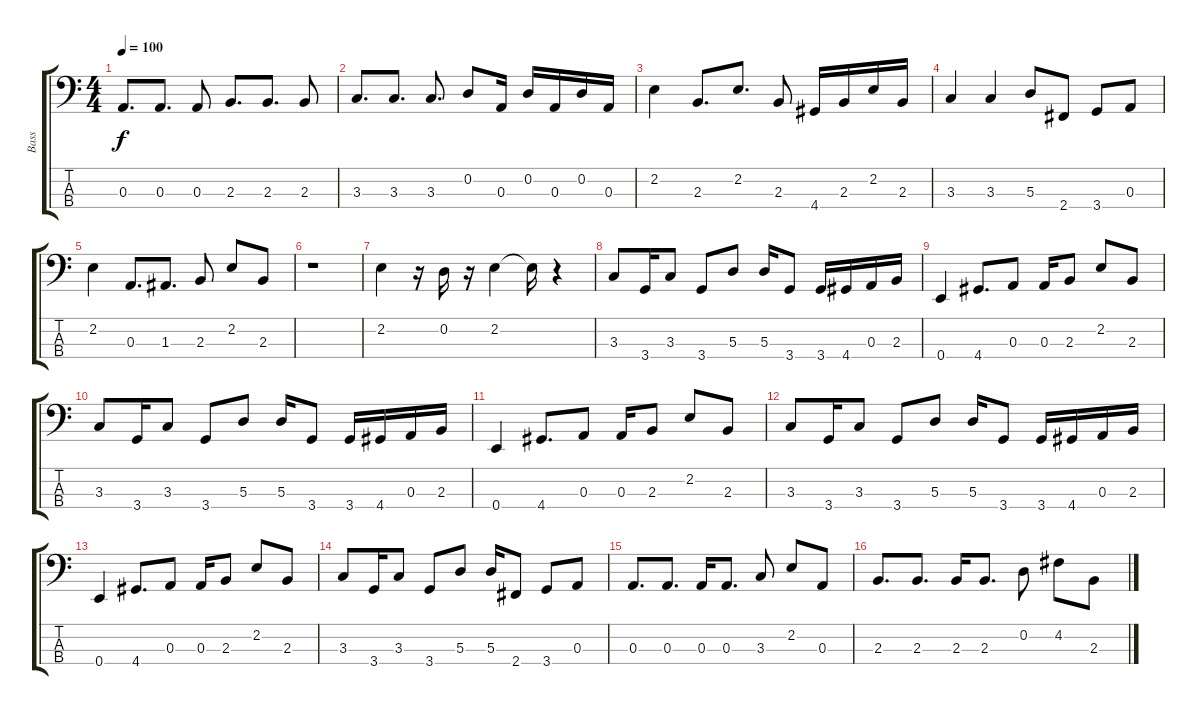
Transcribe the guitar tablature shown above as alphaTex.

\track ("Bass" "Bass") {instrument electricbassfinger}
\staff {score tabs}
\tuning (G2 D2 A1 E1) {hide}
\ts (4 4)
\tempo 100
\clef f4
\ks c
0.3.8{d dy f} 0.3.8{d} 0.3.8 2.3.8{d} 2.3.8{d} 2.3.8 |
3.3.8{d} 3.3.8{d} 3.3.8{d} 0.2.8 0.3.16 0.2.16 0.3.16 0.2.16 0.3.16 |
2.2.4 2.3.8{d} 2.2.8{d} 2.3.8 4.4.16 2.3.16 2.2.16 2.3.16 |
3.3.4 3.3.4 5.3.8 2.4.8 3.4.8 0.3.8 |
2.2.4 0.3.8{d} 1.3.8{d} 2.3.8 2.2.8 2.3.8 |
r.1 |
2.2.4 r.16 0.2.16 r.16 2.2.4 2.2{t}.16 r.4 |
3.3.8 3.4.16 3.3.8 3.4.8 5.3.8 5.3.16 3.4.8 3.4.16 4.4.16 0.3.16 2.3.16 |
0.4.4 4.4.8{d} 0.3.8 0.3.16 2.3.8 2.2.8 2.3.8 |
3.3.8 3.4.16 3.3.8 3.4.8 5.3.8 5.3.16 3.4.8 3.4.16 4.4.16 0.3.16 2.3.16 |
0.4.4 4.4.8{d} 0.3.8 0.3.16 2.3.8 2.2.8 2.3.8 |
3.3.8 3.4.16 3.3.8 3.4.8 5.3.8 5.3.16 3.4.8 3.4.16 4.4.16 0.3.16 2.3.16 |
0.4.4 4.4.8{d} 0.3.8 0.3.16 2.3.8 2.2.8 2.3.8 |
3.3.8 3.4.16 3.3.8 3.4.8 5.3.8 5.3.16 2.4.8 3.4.8 0.3.8 |
0.3.8{d} 0.3.8{d} 0.3.16 0.3.8{d} 3.3.8 2.2.8 0.3.8 |
2.3.8{d} 2.3.8{d} 2.3.16 2.3.8{d} 0.2.8 4.2.8 2.3.8
